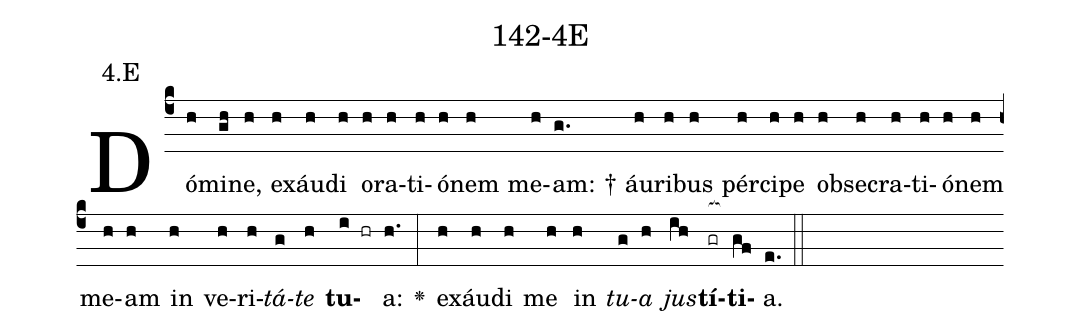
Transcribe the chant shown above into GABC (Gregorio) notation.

name: 142-4E;
annotation: 4.E;
%%
(c4)Dó(h)mi(gh)ne,(h) ex(h)áu(h)di(h) o(h)ra(h)ti(h)ó(h)nem(h) me(h)am: †(g.) áu(h)ri(h)bus(h) pér(h)ci(h)pe(h) ob(h)se(h)cra(h)ti(h)ó(h)nem(h) me(h)am(h) in(h) ve(h)ri(h)<i>tá</i>(g)<i>te</i>(h) <b>tu</b>(i hr)a:(h.) <v>\greheightstar</v>(:) ex(h)áu(h)di(h) me(h) in(h) <i>tu</i>(g)<i>a</i>(h) <i>jus</i>(ih)<b>tí</b>(gr[ocb:1{])<b>ti</b>(gf[ocb:0}])a.(e.) (::)


%E(h) u(g) o(h) u(ih) a(gf) e.(e.) (::)
